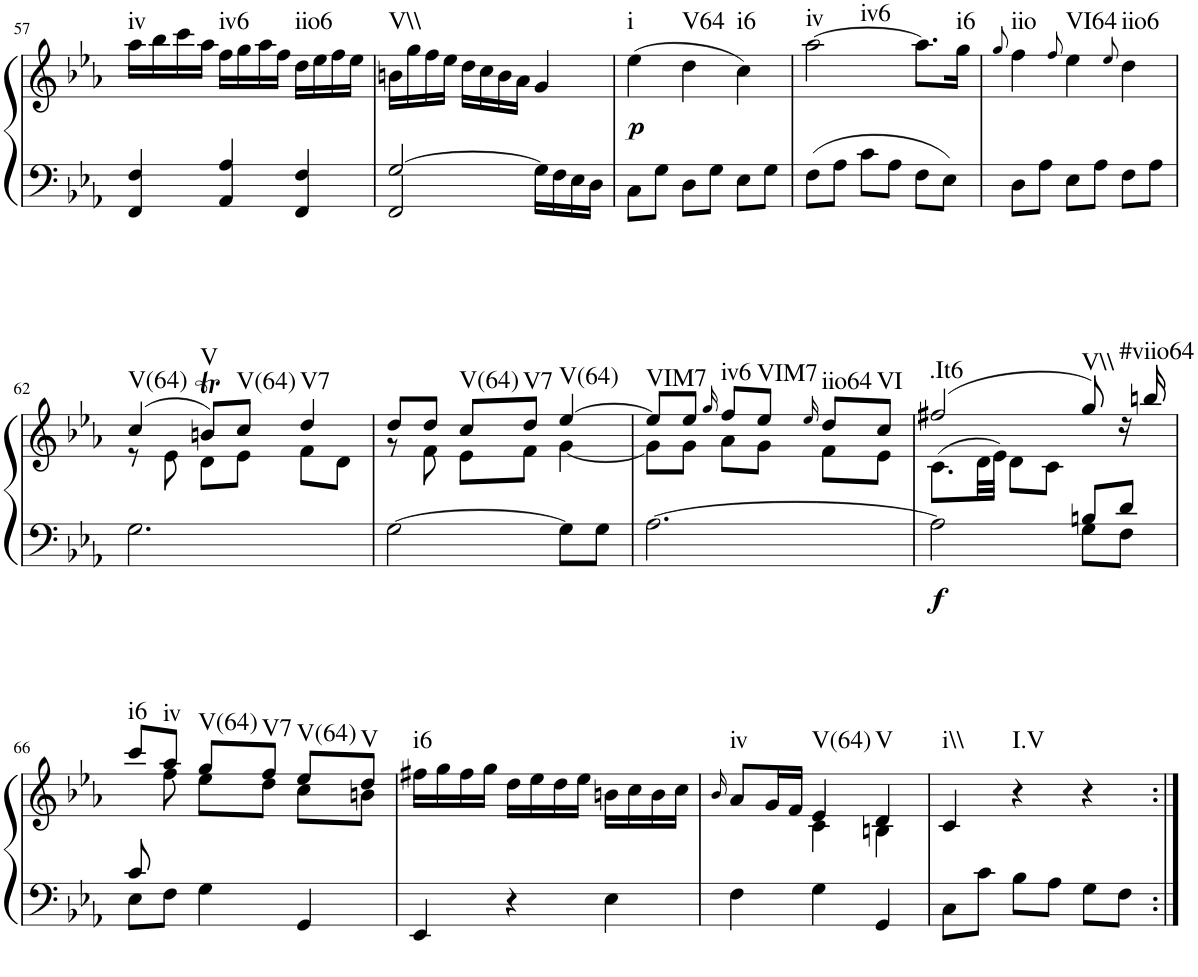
**kern	**kern	**dynam	**harte
*part1	*part1	*part1	*part1
*staff2	*staff1	*staff1/2	*
*I"Piano	*	*	*
*I'Pno.	*	*	*
!!LO:PB:g=z
*clefF4	*clefG2	*	*
*k[b-e-a-]	*k[b-e-a-]	*	*
*M3/4	*M3/4	*	*
=57	=57	=57	=57
*^	*	*	*
!	!	!	!	!LO:H:kt=iv
4F/	4FF/	16aa-\LL	.	N
.	.	16bb-\	.	.
.	.	16ccc\	.	.
.	.	16aa-\JJ	.	.
!	!	!	!	!LO:H:kt=iv6
4A-/	4AA-/	16ff\LL	.	N
.	.	16gg\	.	.
.	.	16aa-\	.	.
.	.	16ff\JJ	.	.
!	!	!	!	!LO:H:kt=iio6
4F/	4FF/	16dd\LL	.	N
.	.	16ee-\	.	.
.	.	16ff\	.	.
.	.	16ee-\JJ	.	.
=58	=58	=58	=58	=58
!	!	!	!	!LO:H:kt=V\\
[2G/	2FF/	16bn\LL	.	N
.	.	16gg\	.	.
.	.	16ff\	.	.
.	.	16ee-\JJ	.	.
.	.	16dd\LL	.	.
.	.	16cc\	.	.
.	.	16b\	.	.
.	.	16a-\JJ	.	.
16G\LL]	4ryy	4g/	.	.
16F\	.	.	.	.
16E-\	.	.	.	.
16D\JJ	.	.	.	.
*v	*v	*	*	*
=59	=59	=59	=59
!	!	!LO:DY:b	!LO:H:kt=i
8C\L	(4ee-\	p	N
8G\J	.	.	.
!	!	!	!LO:H:kt=V64
8D\L	4dd\	.	N
8G\J	.	.	.
!	!	!	!LO:H:kt=i6
8E-\L	4cc\)	.	N
8G\J	.	.	.
=60	=60	=60	=60
!	!	!	!LO:H:n=1:kt=iv
!	!	!	!LO:H:n=2:kt=iv6
8F\L	[2aa-\	.	N N
8A-\J	.	.	.
8c\L	.	.	.
8A-\J	.	.	.
8F\L	8.aa-\L]	.	.
8E-\J	.	.	.
!	!	!	!LO:H:kt=i6
.	16gg\Jk	.	N
=61	=61	=61	=61
.	8qgg/	.	.
!	!	!	!LO:H:kt=iio
8D\L	4ff\	.	N
8A-\J	.	.	.
.	8qff/	.	.
!	!	!	!LO:H:kt=VI64
8E-\L	4ee-\	.	N
8A-\J	.	.	.
.	8qee-/	.	.
!	!	!	!LO:H:kt=iio6
8F\L	4dd\	.	N
8A-\J	.	.	.
!!LO:LB:g=z
=62	=62	=62	=62
*	*^	*	*
!	!	!	!	!LO:H:kt=V(64)
2.G\	(>4cc/	8r	.	N
.	.	8e-\	.	.
!	!	!	!	!LO:H:kt=V
.	8bnt/L)	8d\L	.	N
!	!	!	!	!LO:H:kt=V(64)
.	8cc/J	8e-\J	.	N
!	!	!	!	!LO:H:kt=V7
.	4dd/	8f\L	.	N
.	.	8d\J	.	.
=63	=63	=63	=63	=63
[2G\	8dd/L	8r	.	.
.	8dd/J	8f\	.	.
!	!	!	!	!LO:H:kt=V(64)
.	8cc/L	8e-\L	.	N
!	!	!	!	!LO:H:kt=V7
.	8dd/J	8f\J	.	N
!	!	!	!	!LO:H:kt=V(64)
8G\L]	[4ee-/	[4g\	.	N
8G\J	.	.	.	.
=64	=64	=64	=64	=64
!	!	!	!	!LO:H:kt=VIM7
[2.A-\	8ee-/L]	8g\L]	.	N
.	8ee-/J	8g\J	.	.
.	16qgg/	.	.	.
!	!	!	!	!LO:H:kt=iv6
.	8ff/L	8a-\L	.	N
!	!	!	!	!LO:H:kt=VIM7
.	8ee-/J	8g\J	.	N
.	16qee-/	.	.	.
!	!	!	!	!LO:H:kt=iio64
.	8dd/L	8f\L	.	N
!	!	!	!	!LO:H:kt=VI
.	8cc/J	8e-\J	.	N
=65	=65	=65	=65	=65
*^	*	*	*	*
!	!	!	!	!LO:DY:b=2	!LO:H:kt=.It6
2ryy	2A-\]	(2ff#X/	(>8.c\L	f	N
.	.	.	32d\LL	.	.
.	.	.	32e-\JJJ)	.	.
.	.	.	8d\L	.	.
.	.	.	8c\J	.	.
!	!	!	!	!	!LO:H:kt=V\\
8Bn/L	8G\L	8gg/)	4ryy	.	N
!	!	!	!	!	!LO:H:kt=#viio64
8d/J	8F\J	16r	.	.	N
.	.	16bbn/	.	.	.
!!LO:LB:g=z	!!
=66	=66	=66	=66	=66	=66
!	!	!	!	!	!LO:H:kt=i6
8E-\L	8c/	8ccc/L	8ryy	.	N
!	!	!	!	!	!LO:H:kt=iv
8F\J	2ryy	8aa-/J	8ff\	.	N
!	!	!	!	!	!LO:H:kt=V(64)
4G\	.	8gg/L	8ee-\L	.	N
!	!	!	!	!	!LO:H:kt=V7
.	.	8ff/J	8dd\J	.	N
!	!	!	!	!	!LO:H:kt=V(64)
4GG/	.	8ee-/L	8cc\L	.	N
!	!	!	!	!	!LO:H:kt=V
.	8ryy	8dd/J	8bn\J	.	N
=67	=67	=67	=67	=67	=67
!	!	!	!	!	!LO:H:kt=i6
*v	*v	*	*	*	*
*	*v	*v	*	*
4EE-/	16ff#X\LL	.	N
.	16gg\	.	.
.	16ff#\	.	.
.	16gg\JJ	.	.
4r	16dd\LL	.	.
.	16ee-\	.	.
.	16dd\	.	.
.	16ee-\JJ	.	.
4E-\	16bn\LL	.	.
.	16cc\	.	.
.	16b\	.	.
.	16cc\JJ	.	.
=68	=68	=68	=68
.	16qb-/	.	.
*	*^	*	*
!	!	!	!	!LO:H:kt=iv
4F\	8a-/L	4ryy	.	N
.	16g/L	.	.	.
.	16f/JJ	.	.	.
!	!	!	!	!LO:H:kt=V(64)
4G\	4e-/	4c\	.	N
!	!	!	!	!LO:H:kt=V
4GG/	4d/	4Bn\	.	N
=69	=69	=69	=69	=69
!	!	!	!	!LO:H:kt=i\\
*	*v	*v	*	*
8C\L	4c/	.	N
8c\J	.	.	.
!	!	!	!LO:H:kt=I.V
8B-\L	4r	.	N
8A-\J	.	.	.
8G\L	4r	.	.
8F\J	.	.	.
=:|!	=:|!	=:|!	=:|!
*-	*-	*-	*-
